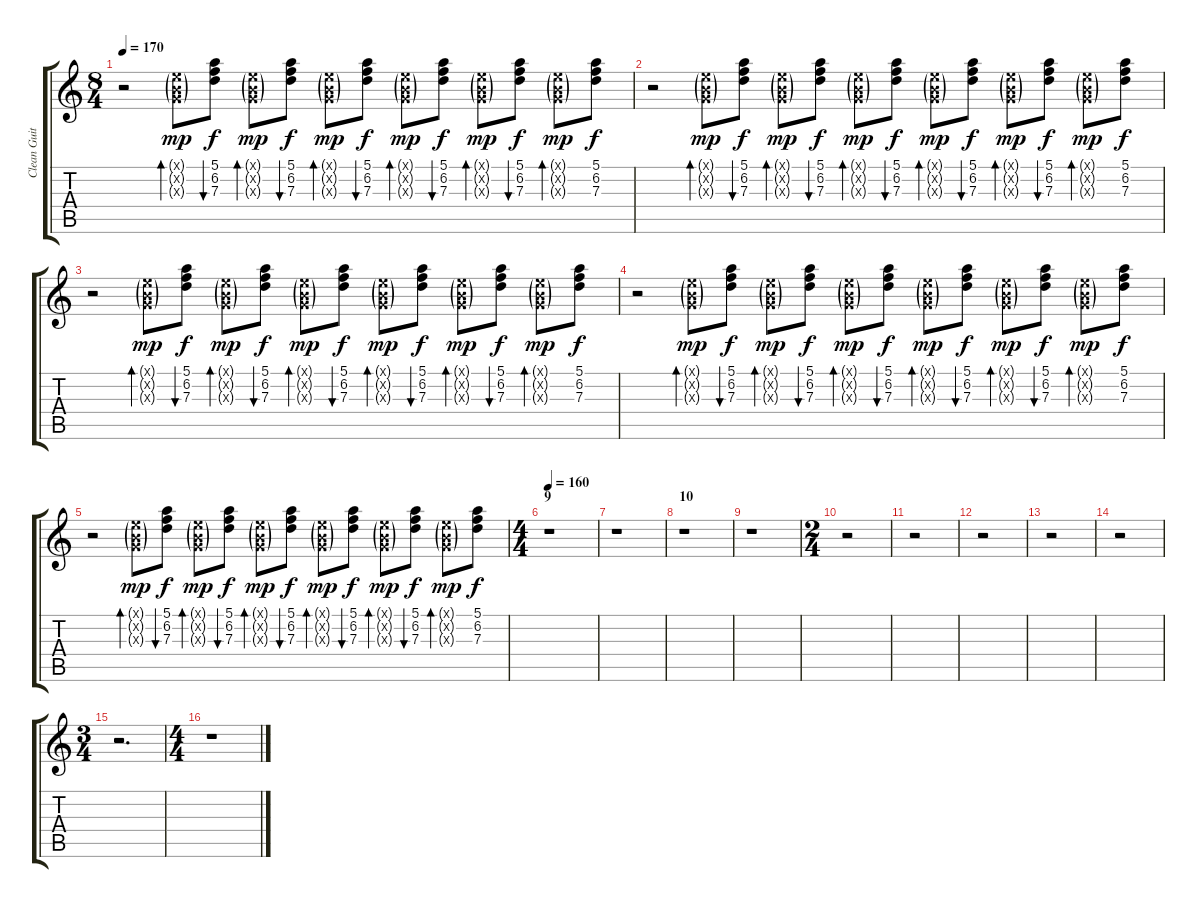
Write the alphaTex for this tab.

\track ("Clean Guitar 2" "Clean Guit") {instrument electricguitarmuted}
\staff {score tabs}
\tuning (E4 B3 G3 D3 A2 D2) {hide}
\ts (8 4)
\tempo 170
\clef g2
\ks c
r.2{dy f} (0.1{g x} 0.2{g x} 0.3{g x}).8{bd 60 dy mp instrument electricguitarmuted} (5.1 6.2 7.3).8{bu 60 dy f instrument electricguitarclean} (0.1{g x} 0.2{g x} 0.3{g x}).8{bd 60 dy mp instrument electricguitarmuted} (5.1 6.2 7.3).8{bu 60 dy f instrument electricguitarclean} (0.1{g x} 0.2{g x} 0.3{g x}).8{bd 60 dy mp instrument electricguitarmuted} (5.1 6.2 7.3).8{bu 60 dy f instrument electricguitarclean} (0.1{g x} 0.2{g x} 0.3{g x}).8{bd 60 dy mp instrument electricguitarmuted} (5.1 6.2 7.3).8{bu 60 dy f instrument electricguitarclean} (0.1{g x} 0.2{g x} 0.3{g x}).8{bd 60 dy mp instrument electricguitarmuted} (5.1 6.2 7.3).8{bu 60 dy f instrument electricguitarclean} (0.1{g x} 0.2{g x} 0.3{g x}).8{bd 60 dy mp instrument electricguitarmuted} (5.1 6.2 7.3).8{dy f instrument electricguitarclean} |
r.2 (0.1{g x} 0.2{g x} 0.3{g x}).8{bd 60 dy mp instrument electricguitarmuted} (5.1 6.2 7.3).8{bu 60 dy f instrument electricguitarclean} (0.1{g x} 0.2{g x} 0.3{g x}).8{bd 60 dy mp instrument electricguitarmuted} (5.1 6.2 7.3).8{bu 60 dy f instrument electricguitarclean} (0.1{g x} 0.2{g x} 0.3{g x}).8{bd 60 dy mp instrument electricguitarmuted} (5.1 6.2 7.3).8{bu 60 dy f instrument electricguitarclean} (0.1{g x} 0.2{g x} 0.3{g x}).8{bd 60 dy mp instrument electricguitarmuted} (5.1 6.2 7.3).8{bu 60 dy f instrument electricguitarclean} (0.1{g x} 0.2{g x} 0.3{g x}).8{bd 60 dy mp instrument electricguitarmuted} (5.1 6.2 7.3).8{bu 60 dy f instrument electricguitarclean} (0.1{g x} 0.2{g x} 0.3{g x}).8{bd 60 dy mp instrument electricguitarmuted} (5.1 6.2 7.3).8{dy f instrument electricguitarclean} |
r.2 (0.1{g x} 0.2{g x} 0.3{g x}).8{bd 60 dy mp instrument electricguitarmuted} (5.1 6.2 7.3).8{bu 60 dy f instrument electricguitarclean} (0.1{g x} 0.2{g x} 0.3{g x}).8{bd 60 dy mp instrument electricguitarmuted} (5.1 6.2 7.3).8{bu 60 dy f instrument electricguitarclean} (0.1{g x} 0.2{g x} 0.3{g x}).8{bd 60 dy mp instrument electricguitarmuted} (5.1 6.2 7.3).8{bu 60 dy f instrument electricguitarclean} (0.1{g x} 0.2{g x} 0.3{g x}).8{bd 60 dy mp instrument electricguitarmuted} (5.1 6.2 7.3).8{bu 60 dy f instrument electricguitarclean} (0.1{g x} 0.2{g x} 0.3{g x}).8{bd 60 dy mp instrument electricguitarmuted} (5.1 6.2 7.3).8{bu 60 dy f instrument electricguitarclean} (0.1{g x} 0.2{g x} 0.3{g x}).8{bd 60 dy mp instrument electricguitarmuted} (5.1 6.2 7.3).8{dy f instrument electricguitarclean} |
r.2 (0.1{g x} 0.2{g x} 0.3{g x}).8{bd 60 dy mp instrument electricguitarmuted} (5.1 6.2 7.3).8{bu 60 dy f instrument electricguitarclean} (0.1{g x} 0.2{g x} 0.3{g x}).8{bd 60 dy mp instrument electricguitarmuted} (5.1 6.2 7.3).8{bu 60 dy f instrument electricguitarclean} (0.1{g x} 0.2{g x} 0.3{g x}).8{bd 60 dy mp instrument electricguitarmuted} (5.1 6.2 7.3).8{bu 60 dy f instrument electricguitarclean} (0.1{g x} 0.2{g x} 0.3{g x}).8{bd 60 dy mp instrument electricguitarmuted} (5.1 6.2 7.3).8{bu 60 dy f instrument electricguitarclean} (0.1{g x} 0.2{g x} 0.3{g x}).8{bd 60 dy mp instrument electricguitarmuted} (5.1 6.2 7.3).8{bu 60 dy f instrument electricguitarclean} (0.1{g x} 0.2{g x} 0.3{g x}).8{bd 60 dy mp instrument electricguitarmuted} (5.1 6.2 7.3).8{dy f instrument electricguitarclean} |
r.2 (0.1{g x} 0.2{g x} 0.3{g x}).8{bd 60 dy mp instrument electricguitarmuted} (5.1 6.2 7.3).8{bu 60 dy f instrument electricguitarclean} (0.1{g x} 0.2{g x} 0.3{g x}).8{bd 60 dy mp instrument electricguitarmuted} (5.1 6.2 7.3).8{bu 60 dy f instrument electricguitarclean} (0.1{g x} 0.2{g x} 0.3{g x}).8{bd 60 dy mp instrument electricguitarmuted} (5.1 6.2 7.3).8{bu 60 dy f instrument electricguitarclean} (0.1{g x} 0.2{g x} 0.3{g x}).8{bd 60 dy mp instrument electricguitarmuted} (5.1 6.2 7.3).8{bu 60 dy f instrument electricguitarclean} (0.1{g x} 0.2{g x} 0.3{g x}).8{bd 60 dy mp instrument electricguitarmuted} (5.1 6.2 7.3).8{bu 60 dy f instrument electricguitarclean} (0.1{g x} 0.2{g x} 0.3{g x}).8{bd 60 dy mp instrument electricguitarmuted} (5.1 6.2 7.3).8{dy f instrument electricguitarclean} |
\ts (4 4)
\section ("" "9")
\tempo 160
r.1 |
r.1 |
\section ("" "10")
r.1 |
r.1 |
\ts (2 4)
r.2 |
r.2 |
r.2 |
r.2 |
r.2 |
\ts (3 4)
r.2{d} |
\ts (4 4)
r.1
